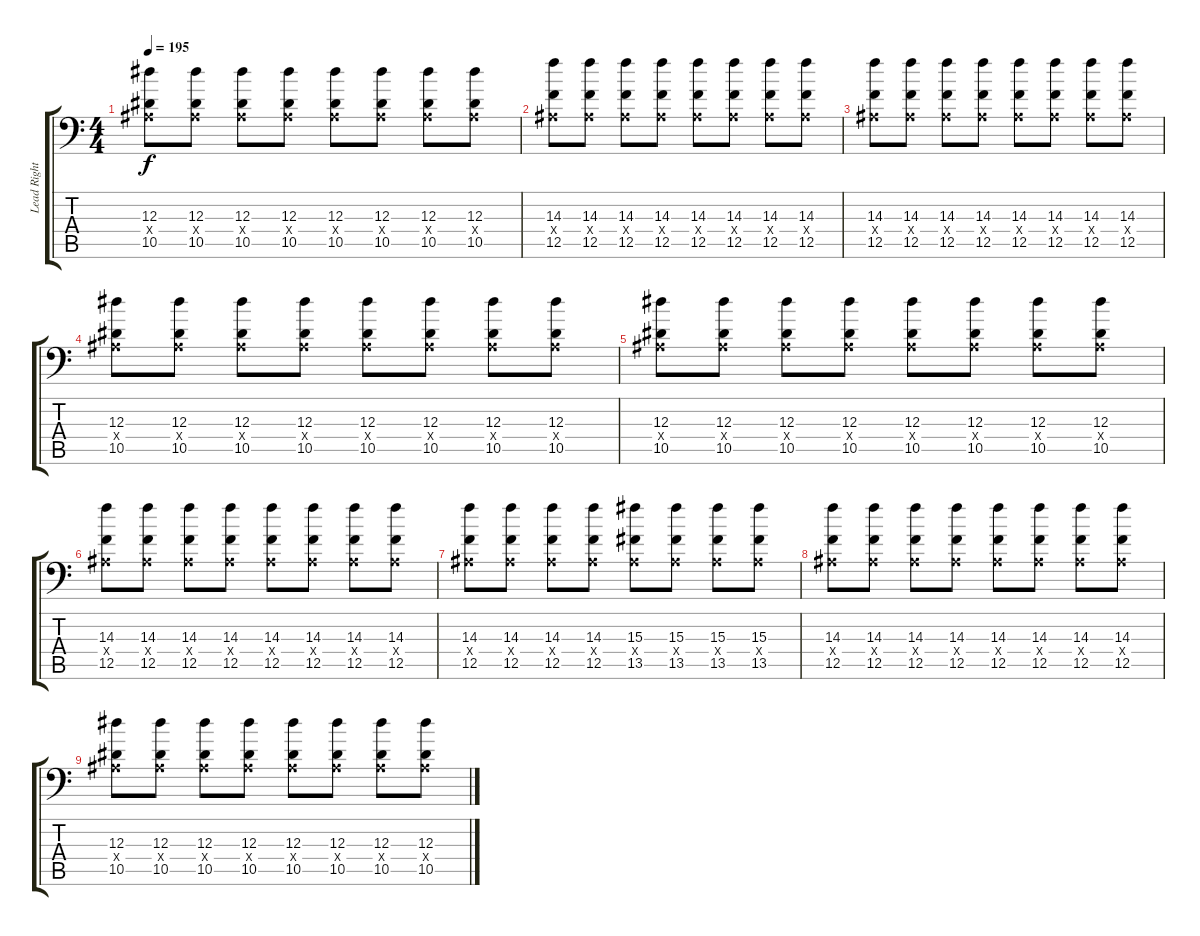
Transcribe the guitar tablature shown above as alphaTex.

\track ("Lead Right 1" "Lead Right") {instrument distortionguitar}
\staff {score tabs}
\tuning (C4 G3 Eb3 Bb2 F2 Bb1) {hide}
\ts (4 4)
\tempo 195
\clef f4
\ks c
(12.3 0.4{x} 10.5).8{dy f} (12.3 0.4{x} 10.5).8 (12.3 0.4{x} 10.5).8 (12.3 0.4{x} 10.5).8 (12.3 0.4{x} 10.5).8 (12.3 0.4{x} 10.5).8 (12.3 0.4{x} 10.5).8 (12.3 0.4{x} 10.5).8 |
(14.3 0.4{x} 12.5).8 (14.3 0.4{x} 12.5).8 (14.3 0.4{x} 12.5).8 (14.3 0.4{x} 12.5).8 (14.3 0.4{x} 12.5).8 (14.3 0.4{x} 12.5).8 (14.3 0.4{x} 12.5).8 (14.3 0.4{x} 12.5).8 |
(14.3 0.4{x} 12.5).8 (14.3 0.4{x} 12.5).8 (14.3 0.4{x} 12.5).8 (14.3 0.4{x} 12.5).8 (14.3 0.4{x} 12.5).8 (14.3 0.4{x} 12.5).8 (14.3 0.4{x} 12.5).8 (14.3 0.4{x} 12.5).8 |
(12.3 0.4{x} 10.5).8 (12.3 0.4{x} 10.5).8 (12.3 0.4{x} 10.5).8 (12.3 0.4{x} 10.5).8 (12.3 0.4{x} 10.5).8 (12.3 0.4{x} 10.5).8 (12.3 0.4{x} 10.5).8 (12.3 0.4{x} 10.5).8 |
(12.3 0.4{x} 10.5).8 (12.3 0.4{x} 10.5).8 (12.3 0.4{x} 10.5).8 (12.3 0.4{x} 10.5).8 (12.3 0.4{x} 10.5).8 (12.3 0.4{x} 10.5).8 (12.3 0.4{x} 10.5).8 (12.3 0.4{x} 10.5).8 |
(14.3 0.4{x} 12.5).8 (14.3 0.4{x} 12.5).8 (14.3 0.4{x} 12.5).8 (14.3 0.4{x} 12.5).8 (14.3 0.4{x} 12.5).8 (14.3 0.4{x} 12.5).8 (14.3 0.4{x} 12.5).8 (14.3 0.4{x} 12.5).8 |
(14.3 0.4{x} 12.5).8 (14.3 0.4{x} 12.5).8 (14.3 0.4{x} 12.5).8 (14.3 0.4{x} 12.5).8 (15.3 0.4{x} 13.5).8 (15.3 0.4{x} 13.5).8 (15.3 0.4{x} 13.5).8 (15.3 0.4{x} 13.5).8 |
(14.3 0.4{x} 12.5).8 (14.3 0.4{x} 12.5).8 (14.3 0.4{x} 12.5).8 (14.3 0.4{x} 12.5).8 (14.3 0.4{x} 12.5).8 (14.3 0.4{x} 12.5).8 (14.3 0.4{x} 12.5).8 (14.3 0.4{x} 12.5).8 |
(12.3 0.4{x} 10.5).8 (12.3 0.4{x} 10.5).8 (12.3 0.4{x} 10.5).8 (12.3 0.4{x} 10.5).8 (12.3 0.4{x} 10.5).8 (12.3 0.4{x} 10.5).8 (12.3 0.4{x} 10.5).8 (12.3 0.4{x} 10.5).8
